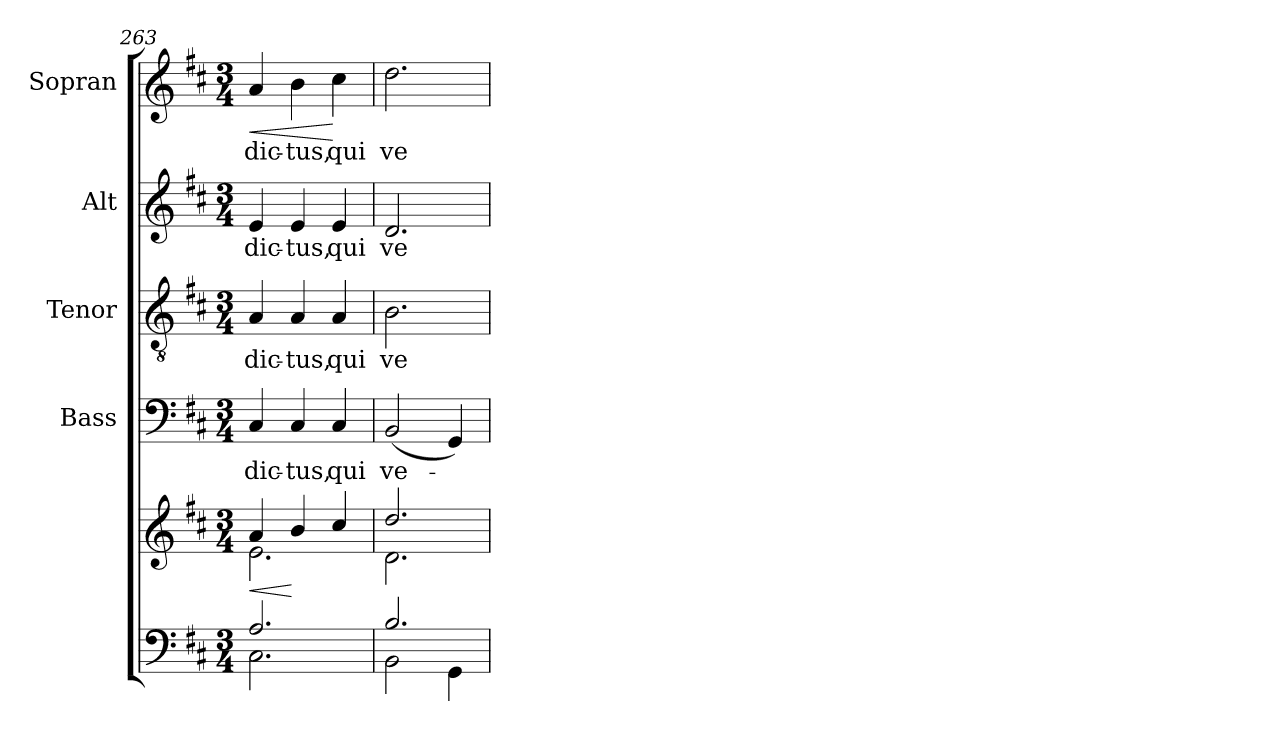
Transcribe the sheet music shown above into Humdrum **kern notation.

**kern	**kern	**dynam	**kern	**text	**kern	**text	**kern	**text	**kern	**text	**dynam
*part5	*part5	*part5	*part4	*part4	*part3	*part3	*part2	*part2	*part1	*part1	*part1
*staff6	*staff5	*staff5/6	*staff4	*staff4	*staff3	*staff3	*staff2	*staff2	*staff1	*staff1	*staff1
*	*	*	*I"Bass	*	*I"Tenor	*	*I"Alt	*	*I"Sopran	*	*
*	*	*	*I'B.	*	*I'T.	*	*I'A.	*	*I'S.	*	*
*clefF4	*clefG2	*	*clefF4	*	*clefGv2	*	*clefG2	*	*clefG2	*	*
*k[f#c#]	*k[f#c#]	*	*k[f#c#]	*	*k[f#c#]	*	*k[f#c#]	*	*k[f#c#]	*	*
*D:	*D:	*	*D:	*	*D:	*	*D:	*	*D:	*	*
*M3/4	*M3/4	*	*M3/4	*	*M3/4	*	*M3/4	*	*M3/4	*	*
=263	=263	=263	=263	=263	=263	=263	=263	=263	=263	=263	=263
*^	*	*	*	*	*	*	*	*	*	*	*
!	!	!	!LO:HP:b	!	!LO:LY:b	!	!LO:LY:b	!	!LO:LY:b	!	!LO:LY:b	!LO:HP:b
*	*	*^	*	*	*	*	*	*	*	*	*	*
2.A/	2.C#\	4a/	2.e\	<	4C#/	-dic-	4A/	-dic-	4e/	-dic-	4a/	-dic-	<
!	!	!	!	!	!	!LO:LY:b	!	!LO:LY:b	!	!LO:LY:b	!	!LO:LY:b	!
.	.	4b/	.	[	4C#/	-tus,	4A/	-tus,	4e/	-tus,	4b\	-tus,	.
!	!	!	!	!	!	!LO:LY:b	!	!LO:LY:b	!	!LO:LY:b	!	!LO:LY:b	!
.	.	4cc#/	.	.	4C#/	qui	4A/	qui	4e/	qui	4cc#\	qui	[
=264	=264	=264	=264	=264	=264	=264	=264	=264	=264	=264	=264	=264	=264
!	!	!	!	!	!	!LO:LY:b	!	!LO:LY:b	!	!LO:LY:b	!	!LO:LY:b	!
2.B/	2BB\	2.dd/	2.d\	.	(<2BB/	ve-	2.B\	ve-	2.d/	ve-	2.dd\	ve-	.
.	4GG\	.	.	.	4GG/)	.	.	.	.	.	.	.	.
*v	*v	*	*	*	*	*	*	*	*	*	*	*	*
*	*v	*v	*	*	*	*	*	*	*	*	*	*
=	=	=	=	=	=	=	=	=	=	=	=
*-	*-	*-	*-	*-	*-	*-	*-	*-	*-	*-	*-
